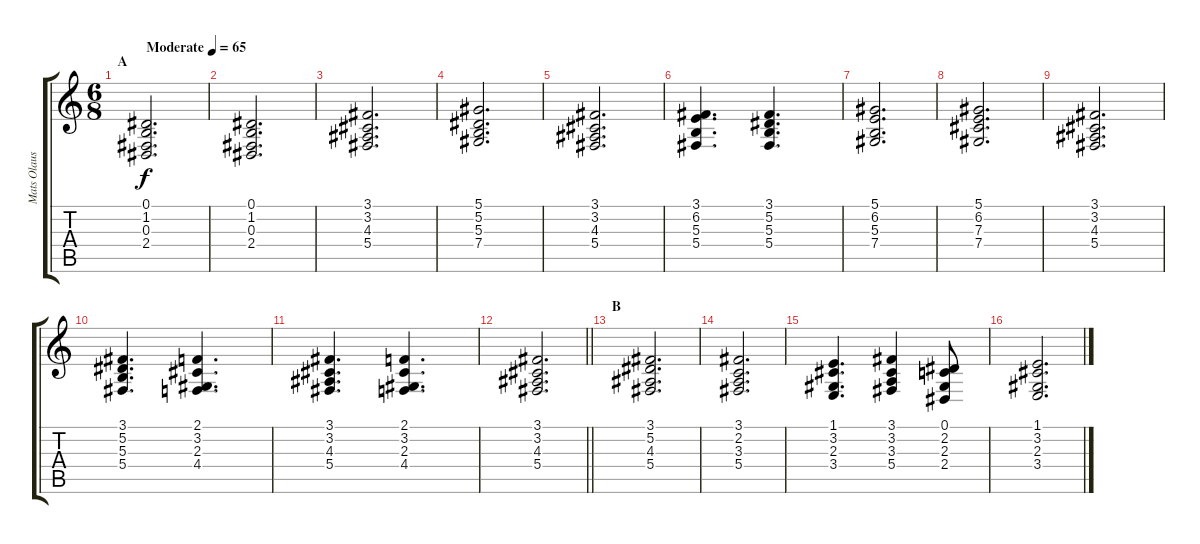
\track ("Mats Olausson" "Mats Olaus") {instrument stringensemble1}
\staff {score tabs}
\tuning (Eb4 Bb3 Gb3 Db3 Ab2 Eb2) {hide}
\ts (6 8)
\section ("" "A")
\tempo (65 "Moderate")
\clef g2
\ks c
(0.1 1.2 0.3 2.4).2{d dy f instrument stringensemble1} |
(0.1 1.2 0.3 2.4).2{d} |
(3.1 3.2 4.3 5.4).2{d} |
(5.1 5.2 5.3 7.4).2{d} |
(3.1 3.2 4.3 5.4).2{d} |
(3.1 6.2 5.3 5.4).4{d} (3.1 5.2 5.3 5.4).4{d} |
(5.1 6.2 5.3 7.4).2{d} |
(5.1 6.2 7.3 7.4).2{d} |
(3.1 3.2 4.3 5.4).2{d} |
(3.1 5.2 5.3 5.4).4{d} (2.1 3.2 2.3 4.4).4{d} |
(3.1 3.2 4.3 5.4).4{d} (2.1 3.2 2.3 4.4).4{d} |
\barLineRight lightlight
(3.1 3.2 4.3 5.4).2{d} |
\section ("" "B")
(3.1 5.2 4.3 5.4).2{d} |
(3.1 2.2 3.3 5.4).2{d} |
(1.1 3.2 2.3 3.4).4{d} (3.1 3.2 3.3 5.4).4 (0.1 2.2 2.3 2.4).8 |
(1.1 3.2 2.3 3.4).2{d}
